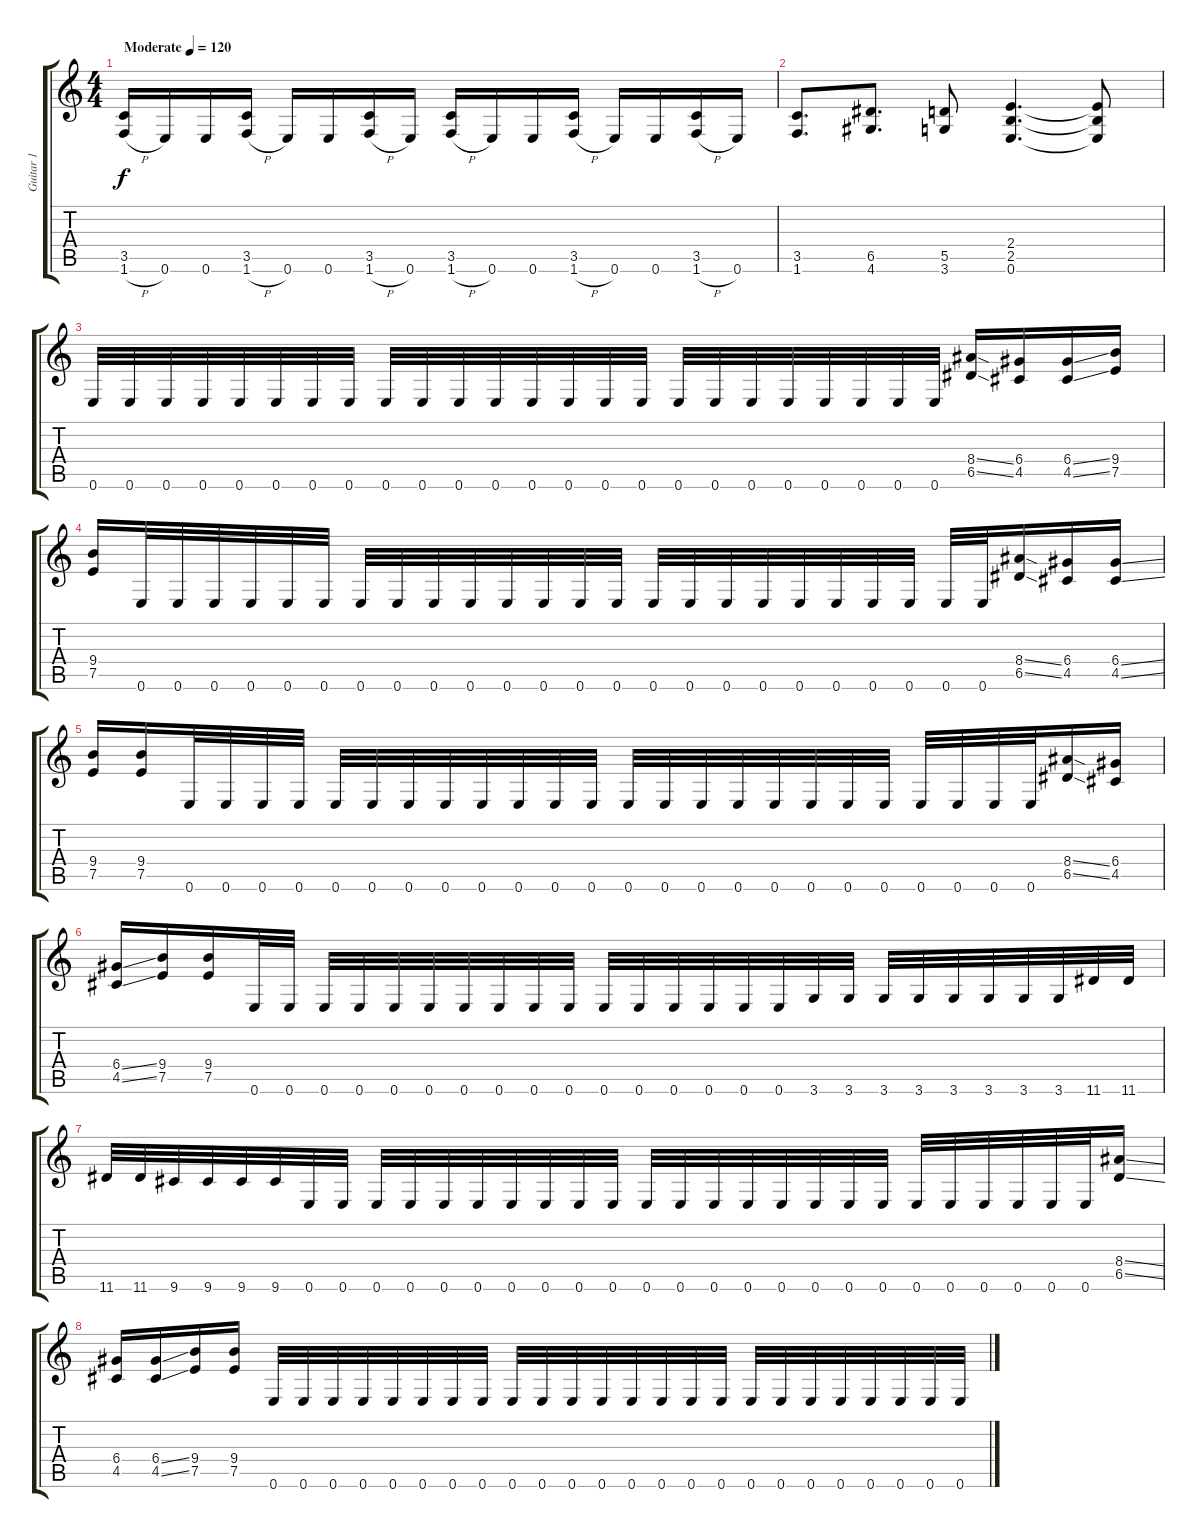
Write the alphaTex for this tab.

\track ("Guitar 1" "Guitar 1") {instrument distortionguitar}
\staff {score tabs}
\tuning (E4 B3 G3 D3 A2 E2) {hide}
\ts (4 4)
\tempo (120 "Moderate")
\clef g2
\ks c
(3.5 1.6{h}).16{dy f instrument distortionguitar} 0.6.16 0.6.16 (3.5 1.6{h}).16 0.6.16 0.6.16 (3.5 1.6{h}).16 0.6.16 (3.5 1.6{h}).16 0.6.16 0.6.16 (3.5 1.6{h}).16 0.6.16 0.6.16 (3.5 1.6{h}).16 0.6.16 |
(3.5 1.6).8{d} (6.5 4.6).8{d} (5.5 3.6).8 (2.4 2.5 0.6).4{d} (2.4{t} 2.5{t} 0.6{t}).8 |
0.6.32 0.6.32 0.6.32 0.6.32 0.6.32 0.6.32 0.6.32 0.6.32 0.6.32 0.6.32 0.6.32 0.6.32 0.6.32 0.6.32 0.6.32 0.6.32 0.6.32 0.6.32 0.6.32 0.6.32 0.6.32 0.6.32 0.6.32 0.6.32 (8.4{ss} 6.5{ss}).16 (6.4 4.5).16 (6.4{ss} 4.5{ss}).16 (9.4 7.5).16 |
(9.4 7.5).16 0.6.32 0.6.32 0.6.32 0.6.32 0.6.32 0.6.32 0.6.32 0.6.32 0.6.32 0.6.32 0.6.32 0.6.32 0.6.32 0.6.32 0.6.32 0.6.32 0.6.32 0.6.32 0.6.32 0.6.32 0.6.32 0.6.32 0.6.32 0.6.32 (8.4{ss} 6.5{ss}).16 (6.4 4.5).16 (6.4{ss} 4.5{ss}).16 |
(9.4 7.5).16 (9.4 7.5).16 0.6.32 0.6.32 0.6.32 0.6.32 0.6.32 0.6.32 0.6.32 0.6.32 0.6.32 0.6.32 0.6.32 0.6.32 0.6.32 0.6.32 0.6.32 0.6.32 0.6.32 0.6.32 0.6.32 0.6.32 0.6.32 0.6.32 0.6.32 0.6.32 (8.4{ss} 6.5{ss}).16 (6.4 4.5).16 |
(6.4{ss} 4.5{ss}).16 (9.4 7.5).16 (9.4 7.5).16 0.6.32 0.6.32 0.6.32 0.6.32 0.6.32 0.6.32 0.6.32 0.6.32 0.6.32 0.6.32 0.6.32 0.6.32 0.6.32 0.6.32 0.6.32 0.6.32 3.6.32 3.6.32 3.6.32 3.6.32 3.6.32 3.6.32 3.6.32 3.6.32 11.6.32 11.6.32 |
11.6.32 11.6.32 9.6.32 9.6.32 9.6.32 9.6.32 0.6.32 0.6.32 0.6.32 0.6.32 0.6.32 0.6.32 0.6.32 0.6.32 0.6.32 0.6.32 0.6.32 0.6.32 0.6.32 0.6.32 0.6.32 0.6.32 0.6.32 0.6.32 0.6.32 0.6.32 0.6.32 0.6.32 0.6.32 0.6.32 (8.4{ss} 6.5{ss}).16 |
(6.4 4.5).16 (6.4{ss} 4.5{ss}).16 (9.4 7.5).16 (9.4 7.5).16 0.6.32 0.6.32 0.6.32 0.6.32 0.6.32 0.6.32 0.6.32 0.6.32 0.6.32 0.6.32 0.6.32 0.6.32 0.6.32 0.6.32 0.6.32 0.6.32 0.6.32 0.6.32 0.6.32 0.6.32 0.6.32 0.6.32 0.6.32 0.6.32
